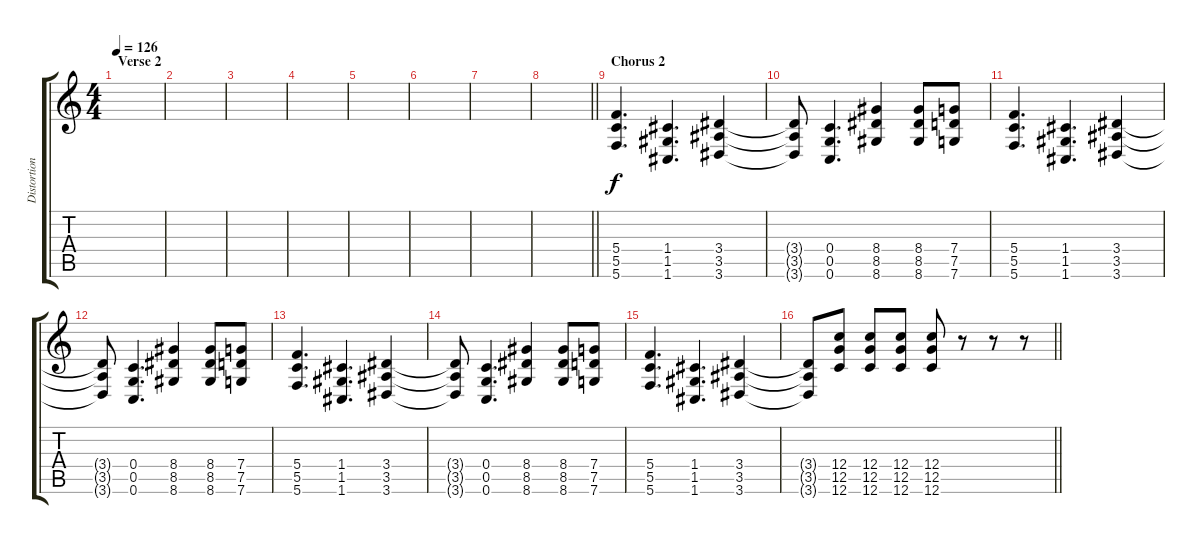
\track ("Distortion Guitar 2" "Distortion") {instrument distortionguitar}
\staff {score tabs}
\tuning (D4 A3 F3 C3 G2 C2) {hide}
\ts (4 4)
\section ("" "Verse 2")
\tempo 126
\clef g2
\ks c
|
|
|
|
|
|
|
\barLineRight lightlight
|
\section ("" "Chorus 2")
(5.4 5.5 5.6).4{d} (1.4 1.5 1.6).4{d} (3.4 3.5 3.6).4 |
(3.4{t} 3.5{t} 3.6{t}).8 (0.4 0.5 0.6).4{d} (8.4 8.5 8.6).4 (8.4 8.5 8.6).8 (7.4 7.5 7.6).8 |
(5.4 5.5 5.6).4{d} (1.4 1.5 1.6).4{d} (3.4 3.5 3.6).4 |
(3.4{t} 3.5{t} 3.6{t}).8 (0.4 0.5 0.6).4{d} (8.4 8.5 8.6).4 (8.4 8.5 8.6).8 (7.4 7.5 7.6).8 |
(5.4 5.5 5.6).4{d} (1.4 1.5 1.6).4{d} (3.4 3.5 3.6).4 |
(3.4{t} 3.5{t} 3.6{t}).8 (0.4 0.5 0.6).4{d} (8.4 8.5 8.6).4 (8.4 8.5 8.6).8 (7.4 7.5 7.6).8 |
(5.4 5.5 5.6).4{d} (1.4 1.5 1.6).4{d} (3.4 3.5 3.6).4 |
\barLineRight lightlight
(3.4{t} 3.5{t} 3.6{t}).8 (12.4 12.5 12.6).8 (12.4 12.5 12.6).8 (12.4 12.5 12.6).8 (12.4 12.5 12.6).8 r.8 r.8 r.8
